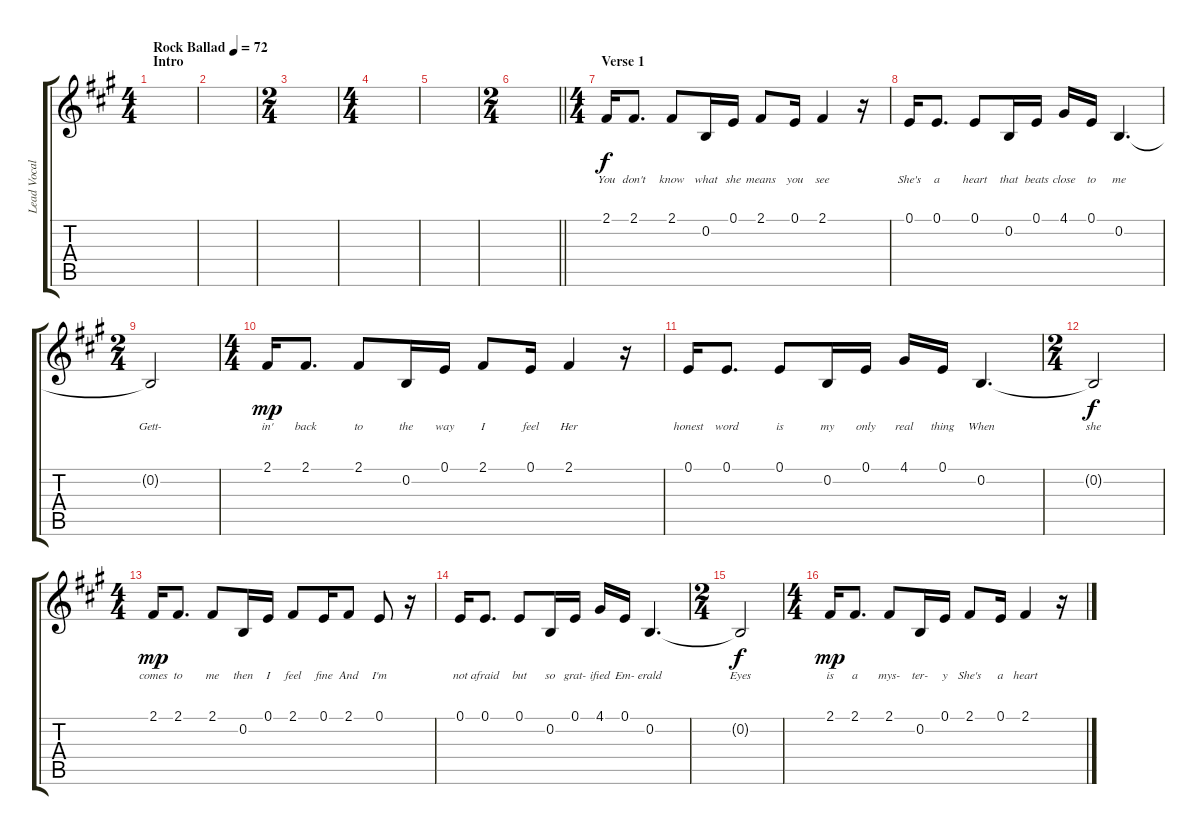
\track ("Lead Vocals (Bob Welch)" "Lead Vocal") {instrument tenorsax}
\staff {score tabs}
\tuning (E4 B3 G3 D3 A2 E2) {hide}
\ts (4 4)
\section ("" "Intro")
\tempo (72 "Rock Ballad")
\clef g2
\ks f#minor
|
|
\ts (2 4)
|
\ts (4 4)
|
|
\ts (2 4)
\barLineRight lightlight
|
\ts (4 4)
\section ("" "Verse 1")
2.1.16{lyrics (0 "You") lyrics (1 "") lyrics (2 "") lyrics (3 "") lyrics (4 "")} 2.1.8{d lyrics (0 "don't") lyrics (1 "") lyrics (2 "") lyrics (3 "") lyrics (4 "")} 2.1.8{lyrics (0 "know") lyrics (1 "") lyrics (2 "") lyrics (3 "") lyrics (4 "")} 0.2.16{lyrics (0 "what") lyrics (1 "") lyrics (2 "") lyrics (3 "") lyrics (4 "")} 0.1.16{lyrics (0 "she") lyrics (1 "") lyrics (2 "") lyrics (3 "") lyrics (4 "")} 2.1.8{lyrics (0 "means") lyrics (1 "") lyrics (2 "") lyrics (3 "") lyrics (4 "")} 0.1.16{lyrics (0 "you") lyrics (1 "") lyrics (2 "") lyrics (3 "") lyrics (4 "")} 2.1.4{lyrics (0 "see") lyrics (1 "") lyrics (2 "") lyrics (3 "") lyrics (4 "")} r.16 |
0.1.16{lyrics (0 "She's") lyrics (1 "") lyrics (2 "") lyrics (3 "") lyrics (4 "")} 0.1.8{d lyrics (0 "a") lyrics (1 "") lyrics (2 "") lyrics (3 "") lyrics (4 "")} 0.1.8{lyrics (0 "heart") lyrics (1 "") lyrics (2 "") lyrics (3 "") lyrics (4 "")} 0.2.16{lyrics (0 "that") lyrics (1 "") lyrics (2 "") lyrics (3 "") lyrics (4 "")} 0.1.16{lyrics (0 "beats") lyrics (1 "") lyrics (2 "") lyrics (3 "") lyrics (4 "")} 4.1.16{lyrics (0 "close") lyrics (1 "") lyrics (2 "") lyrics (3 "") lyrics (4 "")} 0.1.16{lyrics (0 "to") lyrics (1 "") lyrics (2 "") lyrics (3 "") lyrics (4 "")} 0.2.4{d lyrics (0 "me") lyrics (1 "") lyrics (2 "") lyrics (3 "") lyrics (4 "")} |
\ts (2 4)
0.2{t}.2{lyrics (0 "Gett-") lyrics (1 "") lyrics (2 "") lyrics (3 "") lyrics (4 "") dy f volume 1} |
\ts (4 4)
2.1.16{lyrics (0 "in'") lyrics (1 "") lyrics (2 "") lyrics (3 "") lyrics (4 "") dy mp volume 16} 2.1.8{d lyrics (0 "back") lyrics (1 "") lyrics (2 "") lyrics (3 "") lyrics (4 "")} 2.1.8{lyrics (0 "to") lyrics (1 "") lyrics (2 "") lyrics (3 "") lyrics (4 "")} 0.2.16{lyrics (0 "the") lyrics (1 "") lyrics (2 "") lyrics (3 "") lyrics (4 "")} 0.1.16{lyrics (0 "way") lyrics (1 "") lyrics (2 "") lyrics (3 "") lyrics (4 "")} 2.1.8{lyrics (0 "I") lyrics (1 "") lyrics (2 "") lyrics (3 "") lyrics (4 "")} 0.1.16{lyrics (0 "feel") lyrics (1 "") lyrics (2 "") lyrics (3 "") lyrics (4 "")} 2.1.4{lyrics (0 "Her") lyrics (1 "") lyrics (2 "") lyrics (3 "") lyrics (4 "")} r.16 |
0.1.16{lyrics (0 "honest") lyrics (1 "") lyrics (2 "") lyrics (3 "") lyrics (4 "")} 0.1.8{d lyrics (0 "word") lyrics (1 "") lyrics (2 "") lyrics (3 "") lyrics (4 "")} 0.1.8{lyrics (0 "is") lyrics (1 "") lyrics (2 "") lyrics (3 "") lyrics (4 "")} 0.2.16{lyrics (0 "my") lyrics (1 "") lyrics (2 "") lyrics (3 "") lyrics (4 "")} 0.1.16{lyrics (0 "only") lyrics (1 "") lyrics (2 "") lyrics (3 "") lyrics (4 "")} 4.1.16{lyrics (0 "real") lyrics (1 "") lyrics (2 "") lyrics (3 "") lyrics (4 "")} 0.1.16{lyrics (0 "thing") lyrics (1 "") lyrics (2 "") lyrics (3 "") lyrics (4 "")} 0.2.4{d lyrics (0 "When") lyrics (1 "") lyrics (2 "") lyrics (3 "") lyrics (4 "")} |
\ts (2 4)
0.2{t}.2{lyrics (0 "she") lyrics (1 "") lyrics (2 "") lyrics (3 "") lyrics (4 "") dy f volume 1} |
\ts (4 4)
2.1.16{lyrics (0 "comes") lyrics (1 "") lyrics (2 "") lyrics (3 "") lyrics (4 "") dy mp volume 16} 2.1.8{d lyrics (0 "to") lyrics (1 "") lyrics (2 "") lyrics (3 "") lyrics (4 "")} 2.1.8{lyrics (0 "me") lyrics (1 "") lyrics (2 "") lyrics (3 "") lyrics (4 "")} 0.2.16{lyrics (0 "then") lyrics (1 "") lyrics (2 "") lyrics (3 "") lyrics (4 "")} 0.1.16{lyrics (0 "I") lyrics (1 "") lyrics (2 "") lyrics (3 "") lyrics (4 "")} 2.1.8{lyrics (0 "feel") lyrics (1 "") lyrics (2 "") lyrics (3 "") lyrics (4 "")} 0.1.16{lyrics (0 "fine") lyrics (1 "") lyrics (2 "") lyrics (3 "") lyrics (4 "")} 2.1.8{lyrics (0 "And") lyrics (1 "") lyrics (2 "") lyrics (3 "") lyrics (4 "")} 0.1.8{lyrics (0 "I'm") lyrics (1 "") lyrics (2 "") lyrics (3 "") lyrics (4 "")} r.16 |
0.1.16{lyrics (0 "not") lyrics (1 "") lyrics (2 "") lyrics (3 "") lyrics (4 "")} 0.1.8{d lyrics (0 "afraid") lyrics (1 "") lyrics (2 "") lyrics (3 "") lyrics (4 "")} 0.1.8{lyrics (0 "but") lyrics (1 "") lyrics (2 "") lyrics (3 "") lyrics (4 "")} 0.2.16{lyrics (0 "so") lyrics (1 "") lyrics (2 "") lyrics (3 "") lyrics (4 "")} 0.1.16{lyrics (0 "grat-") lyrics (1 "") lyrics (2 "") lyrics (3 "") lyrics (4 "")} 4.1.16{lyrics (0 "ified") lyrics (1 "") lyrics (2 "") lyrics (3 "") lyrics (4 "")} 0.1.16{lyrics (0 "Em-") lyrics (1 "") lyrics (2 "") lyrics (3 "") lyrics (4 "")} 0.2.4{d lyrics (0 "erald") lyrics (1 "") lyrics (2 "") lyrics (3 "") lyrics (4 "")} |
\ts (2 4)
0.2{t}.2{lyrics (0 "Eyes") lyrics (1 "") lyrics (2 "") lyrics (3 "") lyrics (4 "") dy f volume 1} |
\ts (4 4)
2.1.16{lyrics (0 "is") lyrics (1 "") lyrics (2 "") lyrics (3 "") lyrics (4 "") dy mp volume 16} 2.1.8{d lyrics (0 "a") lyrics (1 "") lyrics (2 "") lyrics (3 "") lyrics (4 "")} 2.1.8{lyrics (0 "mys-") lyrics (1 "") lyrics (2 "") lyrics (3 "") lyrics (4 "")} 0.2.16{lyrics (0 "ter-") lyrics (1 "") lyrics (2 "") lyrics (3 "") lyrics (4 "")} 0.1.16{lyrics (0 "y") lyrics (1 "") lyrics (2 "") lyrics (3 "") lyrics (4 "")} 2.1.8{lyrics (0 "She's") lyrics (1 "") lyrics (2 "") lyrics (3 "") lyrics (4 "")} 0.1.16{lyrics (0 "a") lyrics (1 "") lyrics (2 "") lyrics (3 "") lyrics (4 "")} 2.1.4{lyrics (0 "heart") lyrics (1 "") lyrics (2 "") lyrics (3 "") lyrics (4 "")} r.16
